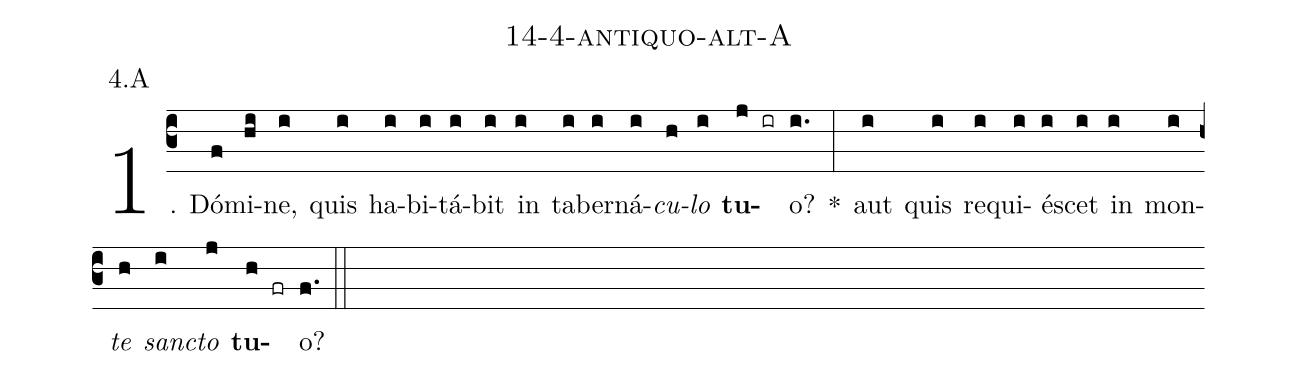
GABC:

name: 14-4-antiquo-alt-A;
annotation: 4.A;
%%
(c3)1. Dó(f)mi(hi)ne,(i) quis(i) ha(i)bi(i)tá(i)bit(i) in(i) ta(i)ber(i)ná(i)<i>cu</i>(h)<i>lo</i>(i) <b>tu</b>(j ir)o?(i.) *(:) aut(i) quis(i) re(i)qui(i)é(i)scet(i) in(i) mon(i)<i>te</i>(h) <i>sanc</i>(i)<i>to</i>(j) <b>tu</b>(h fr)o?(f.) (::)
